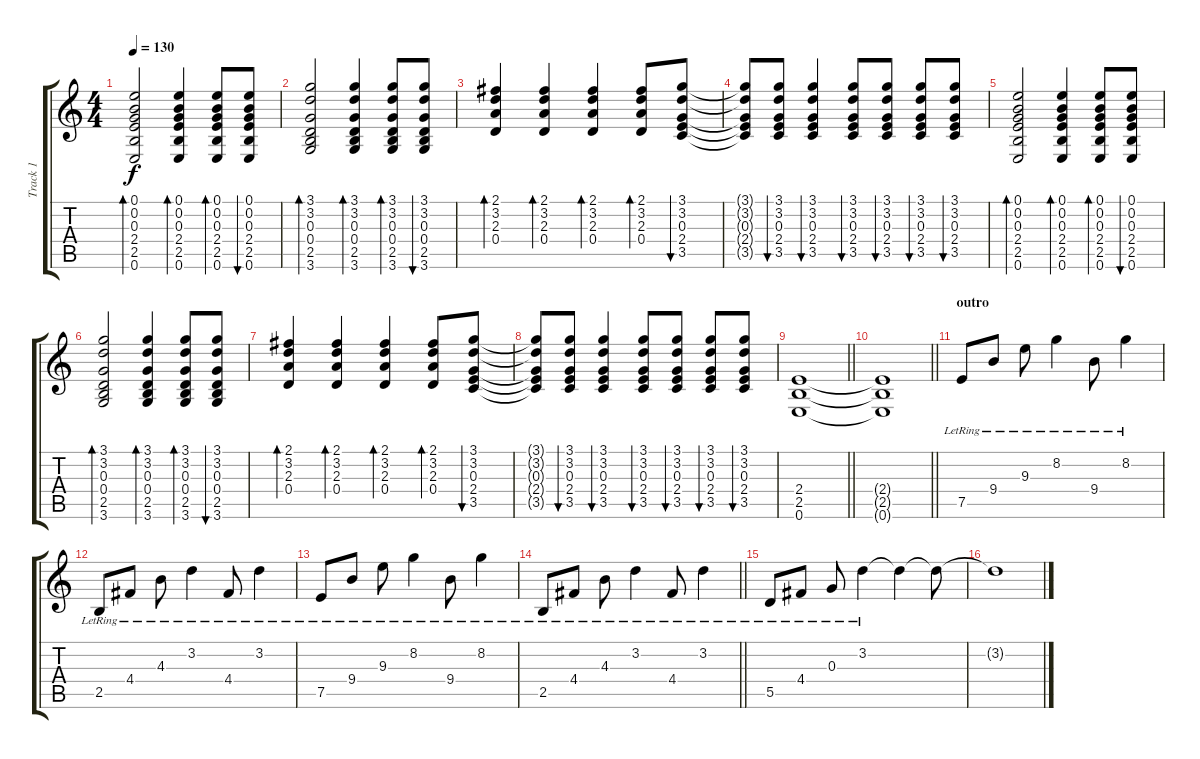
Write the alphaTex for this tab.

\track ("Track 1" "Track 1") {instrument acousticguitarsteel}
\staff {score tabs}
\tuning (E4 B3 G3 D3 A2 E2) {hide}
\ts (4 4)
\tempo 130
\clef g2
\ks c
(0.1 0.2 0.3 2.4 2.5 0.6).2{bd 480 dy f} (0.1 0.2 0.3 2.4 2.5 0.6).4{bd 120} (0.1 0.2 0.3 2.4 2.5 0.6).8{bd 120} (0.1 0.2 0.3 2.4 2.5 0.6).8{bu 120} |
(3.1 3.2 0.3 0.4 2.5 3.6).2{bd 480} (3.1 3.2 0.3 0.4 2.5 3.6).4{bd 120} (3.1 3.2 0.3 0.4 2.5 3.6).8{bd 120} (3.1 3.2 0.3 0.4 2.5 3.6).8{bu 120} |
(2.1 3.2 2.3 0.4).4{bd 120} (2.1 3.2 2.3 0.4).4{bd 120} (2.1 3.2 2.3 0.4).4{bd 120} (2.1 3.2 2.3 0.4).8{bd 120} (3.1 3.2 0.3 2.4 3.5).8{bu 120} |
(3.1{t} 3.2{t} 0.3{t} 2.4{t} 3.5{t}).8 (3.1 3.2 0.3 2.4 3.5).8{bu 120} (3.1 3.2 0.3 2.4 3.5).4{bu 120} (3.1 3.2 0.3 2.4 3.5).8{bu 120} (3.1 3.2 0.3 2.4 3.5).8{bu 120} (3.1 3.2 0.3 2.4 3.5).8{bu 120} (3.1 3.2 0.3 2.4 3.5).8{bu 120} |
(0.1 0.2 0.3 2.4 2.5 0.6).2{bd 480} (0.1 0.2 0.3 2.4 2.5 0.6).4{bd 120} (0.1 0.2 0.3 2.4 2.5 0.6).8{bd 120} (0.1 0.2 0.3 2.4 2.5 0.6).8{bu 120} |
(3.1 3.2 0.3 0.4 2.5 3.6).2{bd 480} (3.1 3.2 0.3 0.4 2.5 3.6).4{bd 120} (3.1 3.2 0.3 0.4 2.5 3.6).8{bd 120} (3.1 3.2 0.3 0.4 2.5 3.6).8{bu 120} |
(2.1 3.2 2.3 0.4).4{bd 120} (2.1 3.2 2.3 0.4).4{bd 120} (2.1 3.2 2.3 0.4).4{bd 120} (2.1 3.2 2.3 0.4).8{bd 120} (3.1 3.2 0.3 2.4 3.5).8{bu 120} |
(3.1{t} 3.2{t} 0.3{t} 2.4{t} 3.5{t}).8 (3.1 3.2 0.3 2.4 3.5).8{bu 120} (3.1 3.2 0.3 2.4 3.5).4{bu 120} (3.1 3.2 0.3 2.4 3.5).8{bu 120} (3.1 3.2 0.3 2.4 3.5).8{bu 120} (3.1 3.2 0.3 2.4 3.5).8{bu 120} (3.1 3.2 0.3 2.4 3.5).8{bu 120} |
\barLineRight lightlight
(2.4 2.5 0.6).1 |
\barLineRight lightlight
(2.4{t} 2.5{t} 0.6{t}).1 |
\section ("" "outro")
7.5{lr}.8 9.4{lr}.8 9.3{lr}.8 8.2{lr}.4 9.4{lr}.8 8.2{lr}.4 |
2.5{lr}.8 4.4{lr}.8 4.3{lr}.8 3.2{lr}.4 4.4{lr}.8 3.2{lr}.4 |
7.5{lr}.8 9.4{lr}.8 9.3{lr}.8 8.2{lr}.4 9.4{lr}.8 8.2{lr}.4 |
\barLineRight lightlight
2.5{lr}.8 4.4{lr}.8 4.3{lr}.8 3.2{lr}.4 4.4{lr}.8 3.2{lr}.4 |
5.5{lr}.8 4.4{lr}.8 0.3{lr}.8 3.2{lr}.4 3.2{t}.4 3.2{t}.8 |
3.2{t}.1
